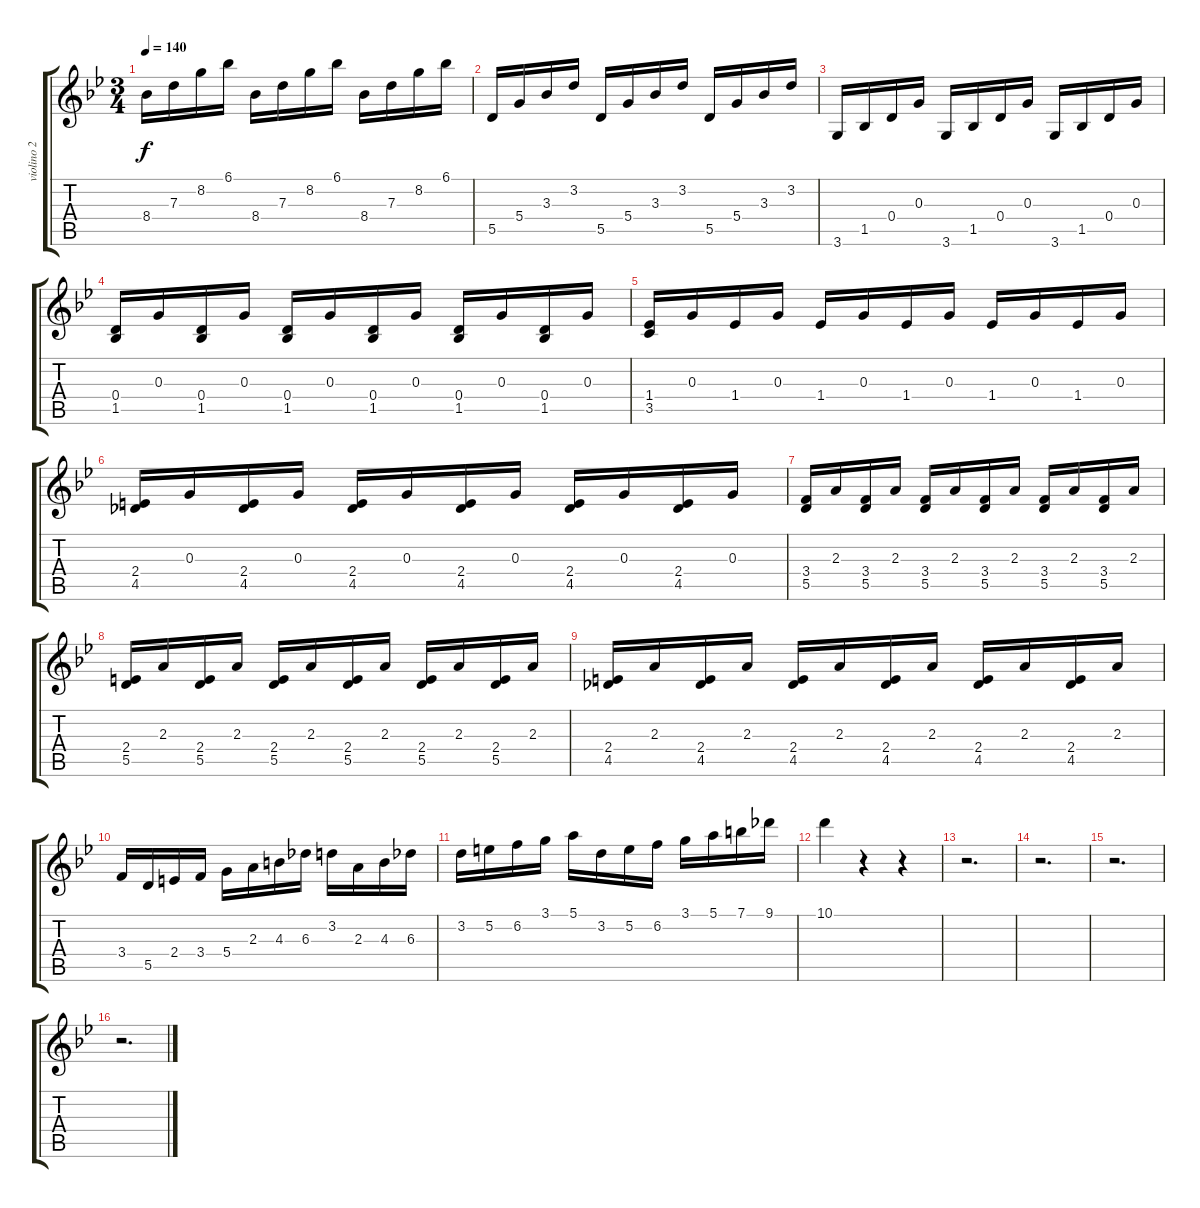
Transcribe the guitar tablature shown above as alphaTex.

\track ("violino 2" "violino 2") {instrument distortionguitar}
\staff {score tabs}
\tuning (E4 B3 G3 D3 A2 E2) {hide}
\ts (3 4)
\tempo 140
\clef g2
\ks gminor
8.4.16{dy f} 7.3.16 8.2.16 6.1.16 8.4.16 7.3.16 8.2.16 6.1.16 8.4.16 7.3.16 8.2.16 6.1.16 |
5.5.16 5.4.16 3.3.16 3.2.16 5.5.16 5.4.16 3.3.16 3.2.16 5.5.16 5.4.16 3.3.16 3.2.16 |
3.6.16 1.5.16 0.4.16 0.3.16 3.6.16 1.5.16 0.4.16 0.3.16 3.6.16 1.5.16 0.4.16 0.3.16 |
(0.4 1.5).16 0.3.16 (0.4 1.5).16 0.3.16 (0.4 1.5).16 0.3.16 (0.4 1.5).16 0.3.16 (0.4 1.5).16 0.3.16 (0.4 1.5).16 0.3.16 |
(1.4 3.5).16 0.3.16 1.4.16 0.3.16 1.4.16 0.3.16 1.4.16 0.3.16 1.4.16 0.3.16 1.4.16 0.3.16 |
(2.4 4.5).16 0.3.16 (2.4 4.5).16 0.3.16 (2.4 4.5).16 0.3.16 (2.4 4.5).16 0.3.16 (2.4 4.5).16 0.3.16 (2.4 4.5).16 0.3.16 |
(3.4 5.5).16 2.3.16 (3.4 5.5).16 2.3.16 (3.4 5.5).16 2.3.16 (3.4 5.5).16 2.3.16 (3.4 5.5).16 2.3.16 (3.4 5.5).16 2.3.16 |
(2.4 5.5).16 2.3.16 (2.4 5.5).16 2.3.16 (2.4 5.5).16 2.3.16 (2.4 5.5).16 2.3.16 (2.4 5.5).16 2.3.16 (2.4 5.5).16 2.3.16 |
(2.4 4.5).16 2.3.16 (2.4 4.5).16 2.3.16 (2.4 4.5).16 2.3.16 (2.4 4.5).16 2.3.16 (2.4 4.5).16 2.3.16 (2.4 4.5).16 2.3.16 |
3.4.16 5.5.16 2.4.16 3.4.16 5.4.16 2.3.16 4.3.16 6.3.16 3.2.16 2.3.16 4.3.16 6.3.16 |
3.2.16 5.2.16 6.2.16 3.1.16 5.1.16 3.2.16 5.2.16 6.2.16 3.1.16 5.1.16 7.1.16 9.1.16 |
10.1.4 r.4 r.4 |
r.2{d} |
r.2{d} |
r.2{d} |
r.2{d}
